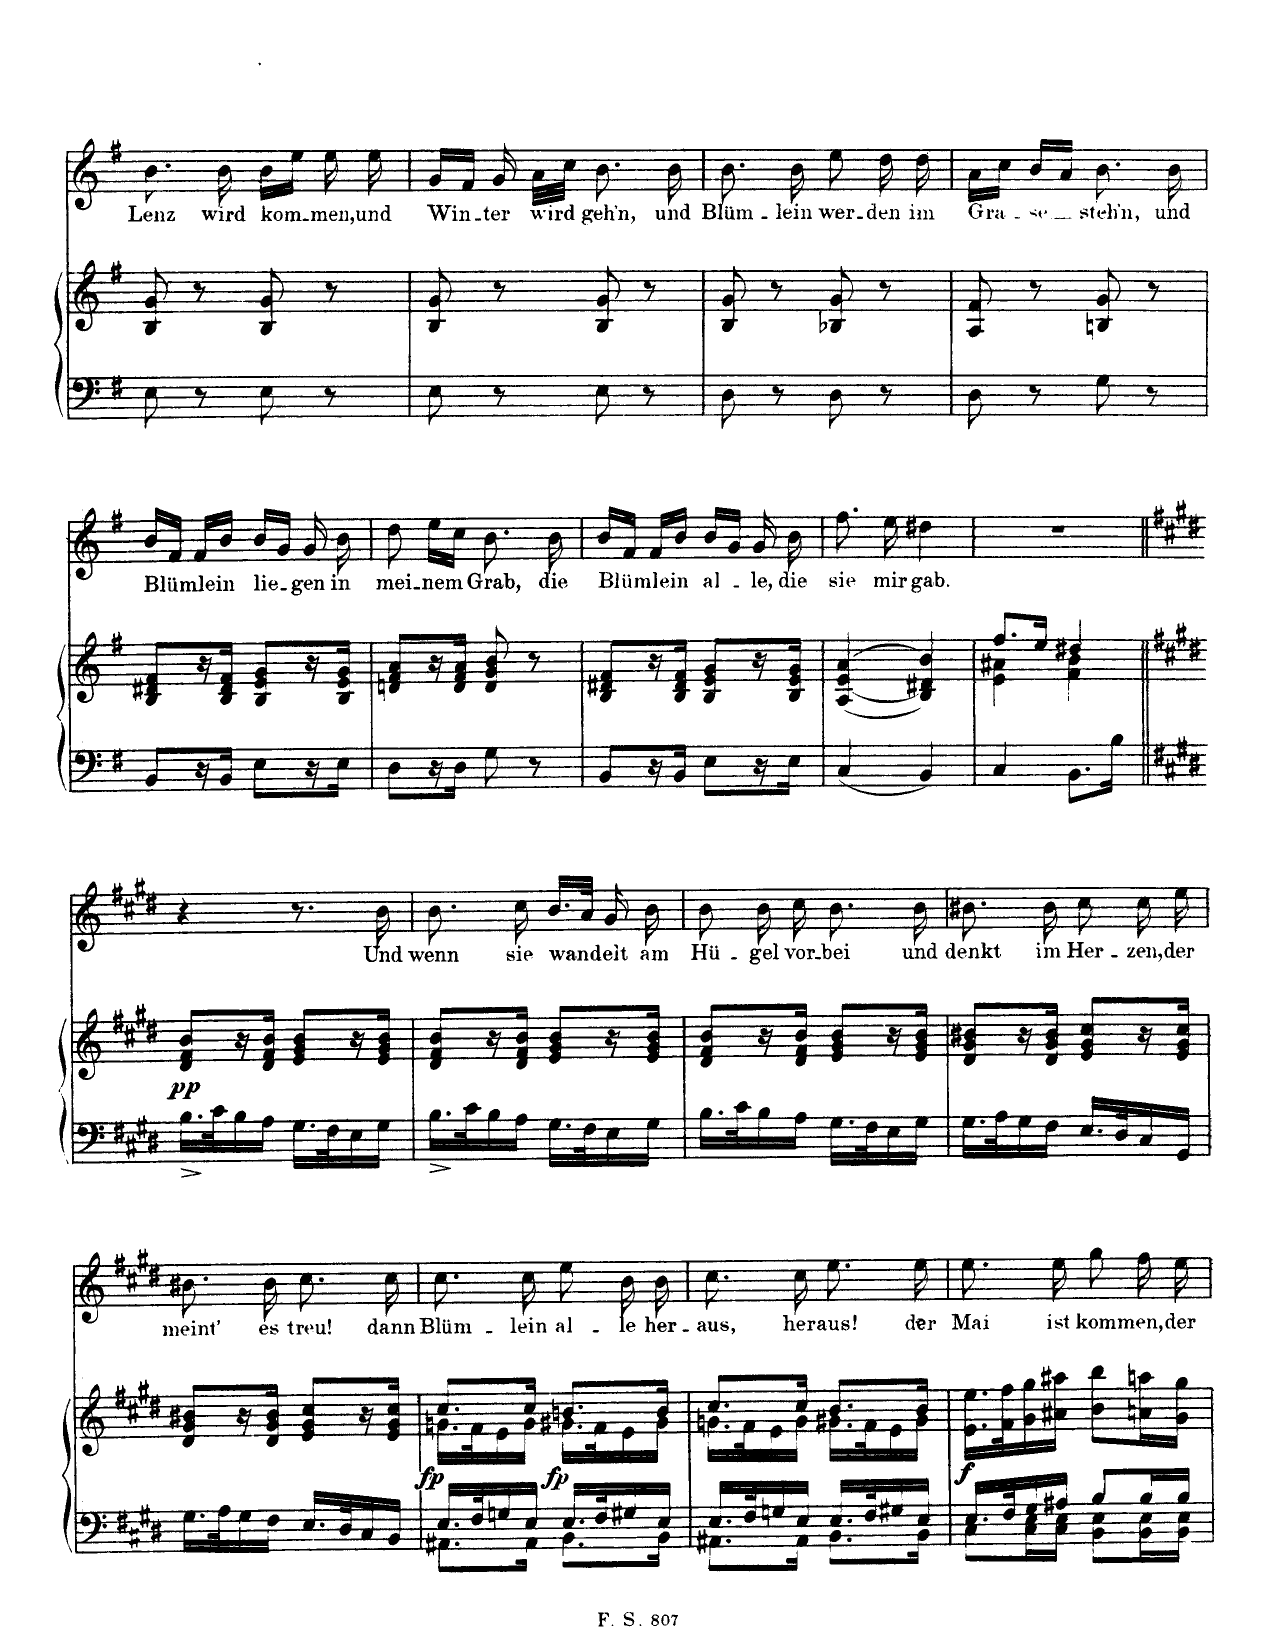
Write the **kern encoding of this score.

**kern	**kern	**dynam	**kern	**text
*part2	*part2	*part2	*part1	*part1
*staff3	*staff2	*staff2/3	*staff1	*staff1
*I"Pianoforte	*	*	*I"Singstimme	*
*I'Pno	*	*	*	*
*clefF4	*clefG2	*	*clefG2	*
*k[f#]	*k[f#]	*	*k[f#]	*
*M2/4	*M2/4	*	*M2/4	*
=21	=21	=21	=21	=21
8E\	8B/ 8g/	.	8.b\	Lenz
8r	8r	.	.	.
.	.	.	16b\	wird
8E\	8B/ 8g/	.	16b\LL	kom-
.	.	.	16ee\JJ	.
8r	8r	.	16ee\	-men,
.	.	.	16ee\	und
=22	=22	=22	=22	=22
8E\	8B/ 8g/	.	16g/LL	Win-
.	.	.	16f#/JJ	.
8r	8r	.	16g/	-ter
.	.	.	32a\LLL	wird
.	.	.	32cc\JJJ	.
8E\	8B/ 8g/	.	8.b\	geh’n,
8r	8r	.	.	.
.	.	.	16b\	und
=23	=23	=23	=23	=23
8D\	8B/ 8g/	.	8.b\	Blüm-
8r	8r	.	.	.
.	.	.	16b\	-lein
8D\	8B-X/ 8g/	.	8ee\	wer-
8r	8r	.	16dd\	-den
.	.	.	16dd\	im
=24	=24	=24	=24	=24
8D\	8A/ 8f#/	.	16a\LL	Gra-
.	.	.	16cc\JJ	.
8r	8r	.	16b/LL	-se
.	.	.	16a/JJ	.
8G\	8Bn/ 8g/	.	8.b\	steh’n,
8r	8r	.	.	.
.	.	.	16b\	und
=25	=25	=25	=25	=25
8BB/L	8B/ 8d#X/ 8f#/L	.	16b/LL	Blüm-
.	.	.	16f#/JJ	.
16r	16r	.	16f#/LL	-lein
16BB/JJ	16B/ 16d#/ 16f#/JJ	.	16b/JJ	.
8E\L	8B/ 8e/ 8g/L	.	16b/LL	lie-
.	.	.	16g/JJ	.
16r	16r	.	16g/	-gen
16E\JJ	16B/ 16e/ 16g/JJ	.	16b\	in
=26	=26	=26	=26	=26
8D\L	8dn/ 8f#/ 8a/L	.	8dd\	mei-
16r	16r	.	16ee\LL	-nem
16D\JJ	16d/ 16f#/ 16a/JJ	.	16cc\JJ	.
8G\	8d/ 8g/ 8b/	.	8.b\	Grab,
8r	8r	.	.	.
.	.	.	16b\	die
=27	=27	=27	=27	=27
8BB/L	8B/ 8d#X/ 8f#/L	.	16b/LL	Blüm-
.	.	.	16f#/JJ	.
16r	16r	.	16f#/LL	-lein
16BB/JJ	16B/ 16d#/ 16f#/JJ	.	16b/JJ	.
8E\L	8B/ 8e/ 8g/L	.	16b/LL	al-
.	.	.	16g/JJ	.
16r	16r	.	16g/	-le,
16E\JJ	16B/ 16e/ 16g/JJ	.	16b\	die
=28	=28	=28	=28	=28
4C/	((>4A/ 4e/ 4a/	.	8.ff#\	sie
.	.	.	16ee\	mir
4BB/	4B/ 4d#X/ 4b/))	.	4dd#X\	gab.
=29	=29	=29	=29	=29
*	*^	*	*	*
4C/	8.ff#/L	4e\ 4a#X\	.	2r	.
.	16ee/Jk	.	.	.	.
8.BB\L	4dd#X/	4f#\ 4b\	.	.	.
16B\Jk	.	.	.	.	.
*	*v	*v	*	*	*
=30||	=30||	=30||	=30||	=30||
*k[f#c#g#d#]	*k[f#c#g#d#]	*	*k[f#c#g#d#]	*
!	!	!LO:DY:a=2	!	!
16.B^<\LL	8d#/ 8f#/ 8b/L	pp	4r	.
32c#\K	.	.	.	.
16B\	16r	.	.	.
16A\JJ	16d#/ 16f#/ 16b/JJ	.	.	.
16.G#\LL	8e/ 8g#/ 8b/L	.	8.r	.
32F#\K	.	.	.	.
16E\	16r	.	.	.
16G#\JJ	16e/ 16g#/ 16b/JJ	.	16b\	Und
=31	=31	=31	=31	=31
16.B^<\LL	8d#/ 8f#/ 8b/L	.	8.b\	wenn
32c#\K	.	.	.	.
16B\	16r	.	.	.
16A\JJ	16d#/ 16f#/ 16b/JJ	.	16cc#\	sie
16.G#\LL	8e/ 8g#/ 8b/L	.	16.b/LL	wand-
32F#\K	.	.	32a/JJk	.
16E\	16r	.	16g#/	-elt
16G#\JJ	16e/ 16g#/ 16b/JJ	.	16b\	am
=32	=32	=32	=32	=32
16.B\LL	8d#/ 8f#/ 8b/L	.	8b\	Hü-
32c#\K	.	.	.	.
16B\	16r	.	16b\	-gel
16A\JJ	16d#/ 16f#/ 16b/JJ	.	16cc#\	vor-
16.G#\LL	8e/ 8g#/ 8b/L	.	8.b\	-bei
32F#\K	.	.	.	.
16E\	16r	.	.	.
16G#\JJ	16e/ 16g#/ 16b/JJ	.	16b\	und
=33	=33	=33	=33	=33
16.G#\LL	8d#/ 8g#/ 8b#X/L	.	8.b#X\	denkt
32A\K	.	.	.	.
16G#\	16r	.	.	.
16F#\JJ	16d#/ 16g#/ 16b#/JJ	.	16b#\	im
16.E/LL	8e/ 8g#/ 8cc#/L	.	8cc#\	Her-
32D#/K	.	.	.	.
16C#/	16r	.	16cc#\	-zen,
16GG#/JJ	16e/ 16g#/ 16cc#/JJ	.	16ee\	der
=34	=34	=34	=34	=34
16.G#\LL	8d#/ 8g#/ 8b#X/L	.	8.b#X\	meint’
32A\K	.	.	.	.
16G#\	16r	.	.	.
16F#\JJ	16d#/ 16g#/ 16b#/JJ	.	16b#\	es
16.E/LL	8e/ 8g#/ 8cc#/L	.	8.cc#\	treu!
32D#/K	.	.	.	.
16C#/	16r	.	.	.
16BB/JJ	16e/ 16g#/ 16cc#/JJ	.	16cc#\	dann
=35	=35	=35	=35	=35
*^	*^	*	*	*
!	!	!	!	!LO:DY:a=2	!	!
16.E/LL	8.AA#X\L	8.cc#/L	16.gn\LL	fp	8.cc#\	Blüm-
32F#/K	.	.	32f#\K	.	.	.
16Gn/	.	.	16e\	.	.	.
16E/JJ	16AA#\Jk	16cc#/Jk	16g\JJ	.	16cc#\	-lein
!	!	!	!	!LO:DY:a=2	!	!
16.E/LL	8.BB\L	8.bn/L	16.g#X\LL	fp	8ee\	al-
32F#/K	.	.	32f#\K	.	.	.
16G#X/	.	.	16e\	.	16bn\	-le
16E/JJ	16BB\Jk	16b/Jk	16g#\JJ	.	16b\	her-
=36	=36	=36	=36	=36	=36	=36
16.E/LL	8.AA#X\L	8.cc#/L	16.gn\LL	.	8.cc#\	-aus,
32F#/K	.	.	32f#\K	.	.	.
16Gn/	.	.	16e\	.	.	.
16E/JJ	16AA#\Jk	16cc#/Jk	16g\JJ	.	16cc#\	her-
16.E/LL	8.BB\L	8.b/L	16.g#X\LL	.	8.ee\	-aus!
32F#/K	.	.	32f#\K	.	.	.
16G#X/	.	.	16e\	.	.	.
16E/JJ	16BB\Jk	16b/Jk	16g#\JJ	.	16ee\	der
=37	=37	=37	=37	=37	=37	=37
!	!	!	!	!LO:DY:a=2	!	!
*	*	*v	*v	*	*	*
16.E/LL	8C#\L	16.e\ 16.ee\LL	f	8.ee\	Mai
32F#/K	.	32f#\ 32ff#\K	.	.	.
16G#/	16C#\ 16E\L	16g#\ 16gg#\	.	.	.
16A#X/JJ	16C#\ 16E\JJ	16a#X\ 16aa#X\JJ	.	16ee\	ist
8B/L	8BB\ 8E\L	8b\ 8bb\L	.	8gg#\	kom-
16B/L	16BB\ 16E\L	16an\ 16aan\L	.	16ff#\	-men,
16B/JJ	16BB\ 16E\JJ	16g#\ 16gg#\JJ	.	16ee\	der
*v	*v	*	*	*	*
=	=	=	=	=
*-	*-	*-	*-	*-
